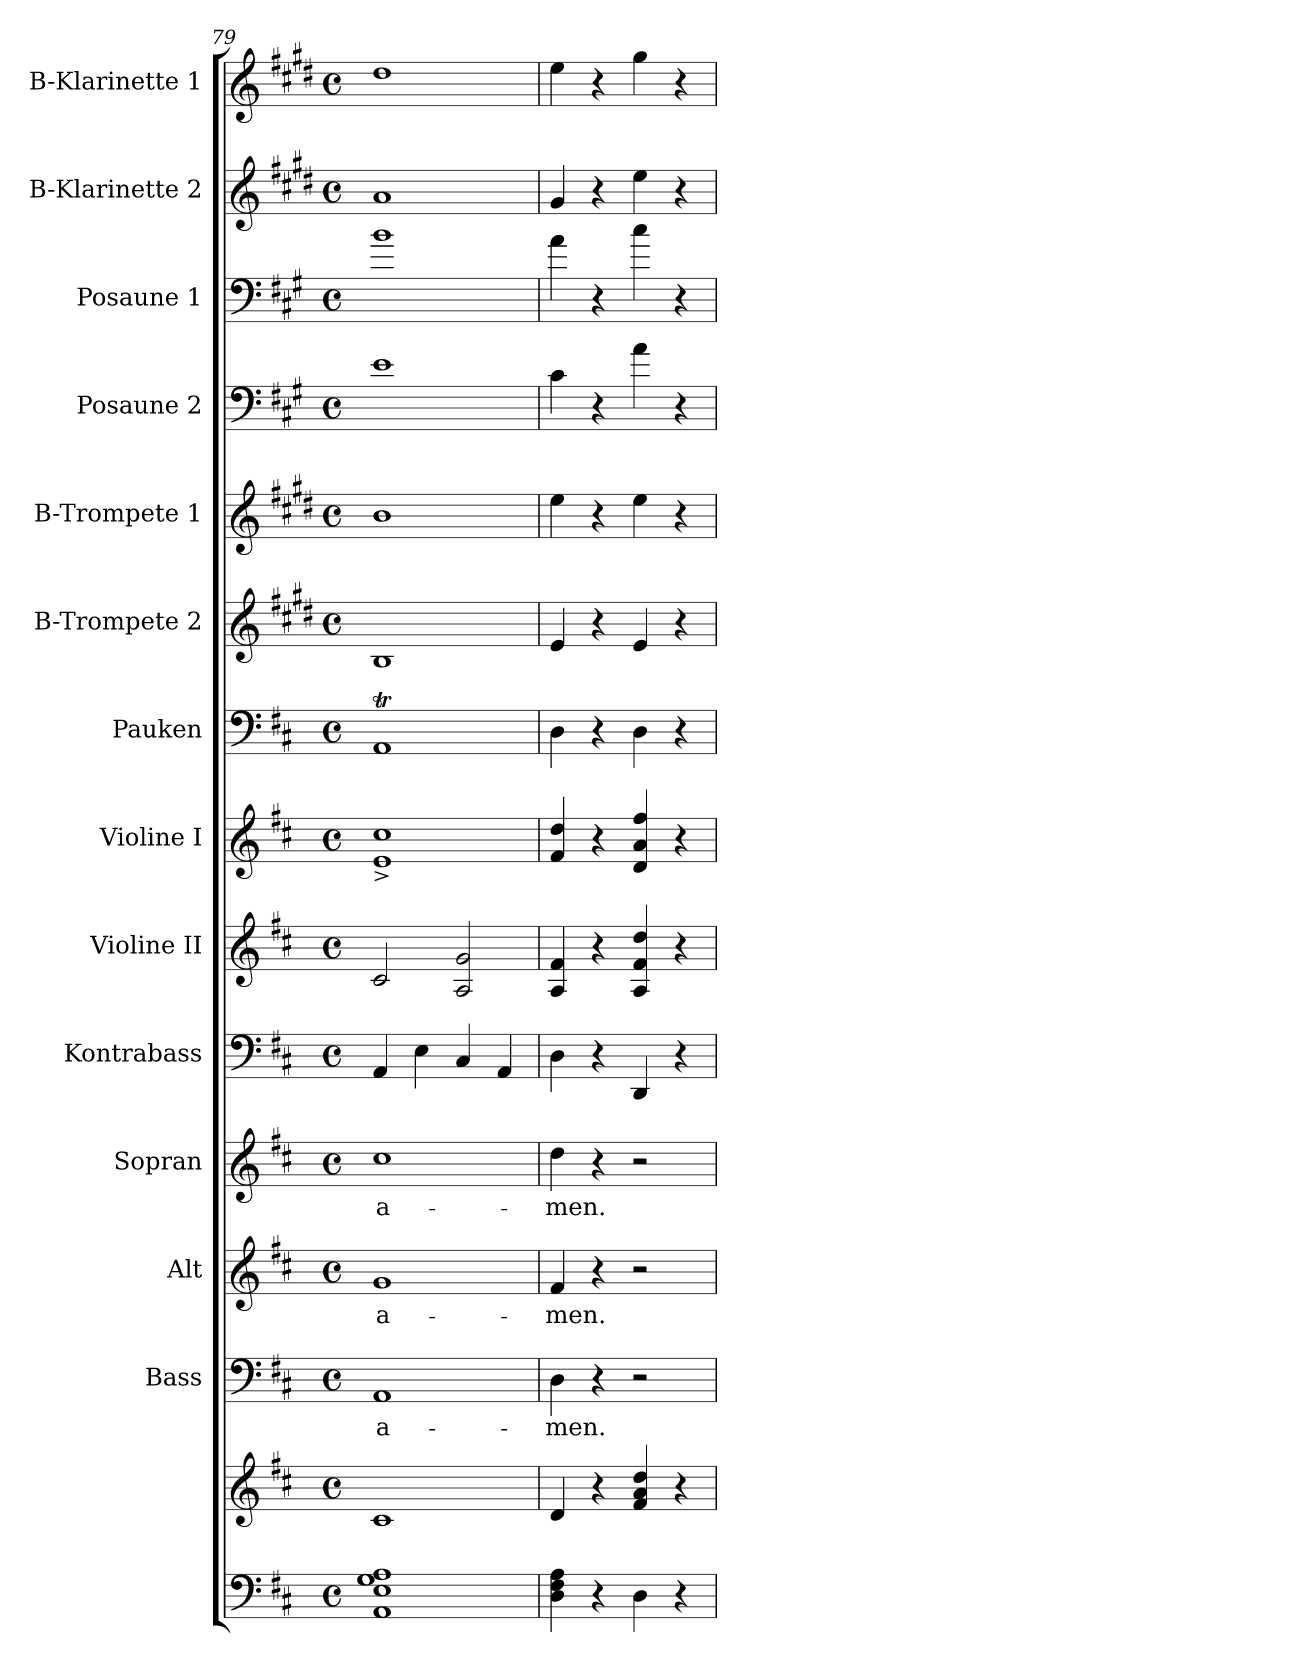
**kern	**kern	**kern	**text	**kern	**text	**kern	**text	**kern	**kern	**kern	**kern	**kern	**kern	**kern	**kern	**kern	**kern
*part14	*part14	*part13	*part13	*part12	*part12	*part11	*part11	*part10	*part9	*part8	*part7	*part6	*part5	*part4	*part3	*part2	*part1
*staff15	*staff14	*staff13	*staff13	*staff12	*staff12	*staff11	*staff11	*staff10	*staff9	*staff8	*staff7	*staff6	*staff5	*staff4	*staff3	*staff2	*staff1
*	*	*I"Bass	*	*I"Alt	*	*I"Sopran	*	*I"Kontrabass	*I"Violine II	*I"Violine I	*I"Pauken	*I"B-Trompete 2	*I"B-Trompete 1	*I"Posaune 2	*I"Posaune 1	*I"B-Klarinette 2	*I"B-Klarinette 1
*	*	*I'B.	*	*I'A.	*	*I'S.	*	*I'Kb.	*I'Vl. II	*I'Vl. I	*I'Pk.	*I'B Trp. 2	*I'B Trp. 1	*I'Pos. 2	*I'Pos. 1	*I'B Kl. 2	*I'B Kl. 1
*clefF4	*clefG2	*clefF4	*	*clefG2	*	*clefG2	*	*clefF4	*clefG2	*clefG2	*clefF4	*clefG2	*clefG2	*clefF4	*clefF4	*clefG2	*clefG2
*	*	*	*	*	*	*	*	*ITrd7c12	*	*	*	*ITrd1c2	*ITrd1c2	*ITrd4c7	*ITrd4c7	*ITrd1c2	*ITrd1c2
*k[f#c#]	*k[f#c#]	*k[f#c#]	*	*k[f#c#]	*	*k[f#c#]	*	*k[f#c#]	*k[f#c#]	*k[f#c#]	*k[f#c#]	*k[f#c#]	*k[f#c#]	*k[f#c#]	*k[f#c#]	*k[f#c#]	*k[f#c#]
*D:	*D:	*D:	*	*D:	*	*D:	*	*D:	*D:	*D:	*D:	*D:	*D:	*D:	*D:	*D:	*D:
*M4/4	*M4/4	*M4/4	*	*M4/4	*	*M4/4	*	*M4/4	*M4/4	*M4/4	*M4/4	*M4/4	*M4/4	*M4/4	*M4/4	*M4/4	*M4/4
*met(c)	*met(c)	*met(c)	*	*met(c)	*	*met(c)	*	*met(c)	*met(c)	*met(c)	*met(c)	*met(c)	*met(c)	*met(c)	*met(c)	*met(c)	*met(c)
=79	=79	=79	=79	=79	=79	=79	=79	=79	=79	=79	=79	=79	=79	=79	=79	=79	=79
!	!	!	!LO:LY:b	!	!LO:LY:b	!	!LO:LY:b	!	!	!	!	!	!	!	!	!	!
1AA 1E 1G 1A	1c#	1AA	a-	1g	a-	1cc#	a-	4AAA/	2c#/	1e^< 1cc#^<	1AAT	1A	1a	1A	1e	1g	1cc#
.	.	.	.	.	.	.	.	4EE\	.	.	.	.	.	.	.	.	.
.	.	.	.	.	.	.	.	4CC#/	2A/ 2g/	.	.	.	.	.	.	.	.
.	.	.	.	.	.	.	.	4AAA/	.	.	.	.	.	.	.	.	.
=80	=80	=80	=80	=80	=80	=80	=80	=80	=80	=80	=80	=80	=80	=80	=80	=80	=80
!	!	!	!LO:LY:b	!	!LO:LY:b	!	!LO:LY:b	!	!	!	!	!	!	!	!	!	!
4D\ 4F#\ 4A\	4d/	4D\	-men.	4f#/	-men.	4dd\	-men.	4DD\	4A/ 4f#/	4f#/ 4dd/	4D\	4d/	4dd\	4F#\	4d\	4f#/	4dd\
4r	4r	4r	.	4r	.	4r	.	4r	4r	4r	4r	4r	4r	4r	4r	4r	4r
4D\	4f#/ 4a/ 4dd/	2r	.	2r	.	2r	.	4DDD/	4A/ 4f#/ 4dd/	4d/ 4a/ 4ff#/	4D\	4d/	4dd\	4d\	4f#\	4dd\	4ff#\
4r	4r	.	.	.	.	.	.	4r	4r	4r	4r	4r	4r	4r	4r	4r	4r
=	=	=	=	=	=	=	=	=	=	=	=	=	=	=	=	=	=
*-	*-	*-	*-	*-	*-	*-	*-	*-	*-	*-	*-	*-	*-	*-	*-	*-	*-
